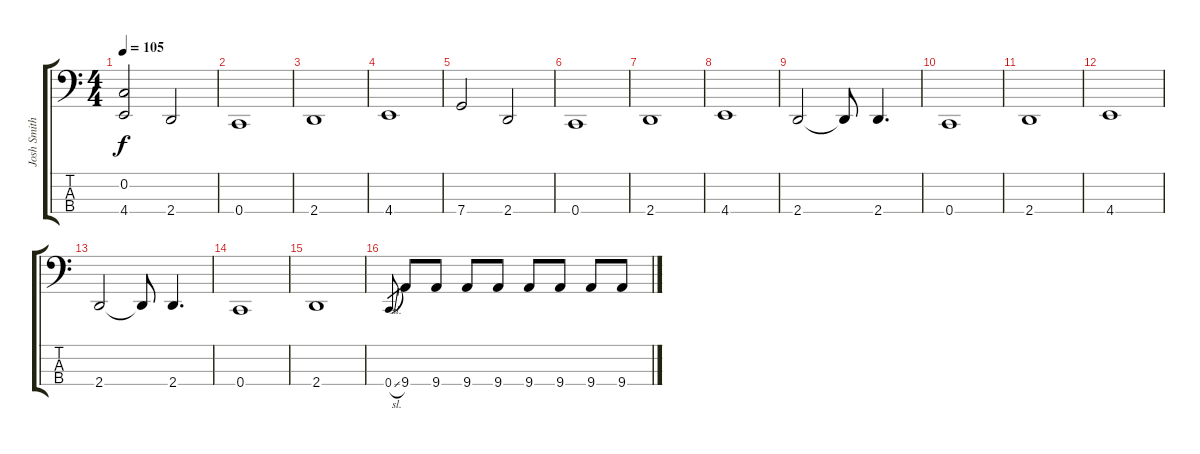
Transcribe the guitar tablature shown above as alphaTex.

\track ("Josh Smith" "Josh Smith") {instrument electricbassfinger}
\staff {score tabs}
\tuning (F2 C2 G1 C1) {hide}
\ts (4 4)
\tempo 105
\clef f4
\ks c
(0.2 4.4{t}).2{dy f} 2.4.2 |
0.4.1 |
2.4.1 |
4.4.1 |
7.4.2 2.4.2 |
0.4.1 |
2.4.1 |
4.4.1 |
2.4.2 2.4{t}.8 2.4.4{d} |
0.4.1 |
2.4.1 |
4.4.1 |
2.4.2 2.4{t}.8 2.4.4{d} |
0.4.1 |
2.4.1 |
0.4{sl}.8{gr} 9.4.8 9.4.8 9.4.8 9.4.8 9.4.8 9.4.8 9.4.8 9.4.8
